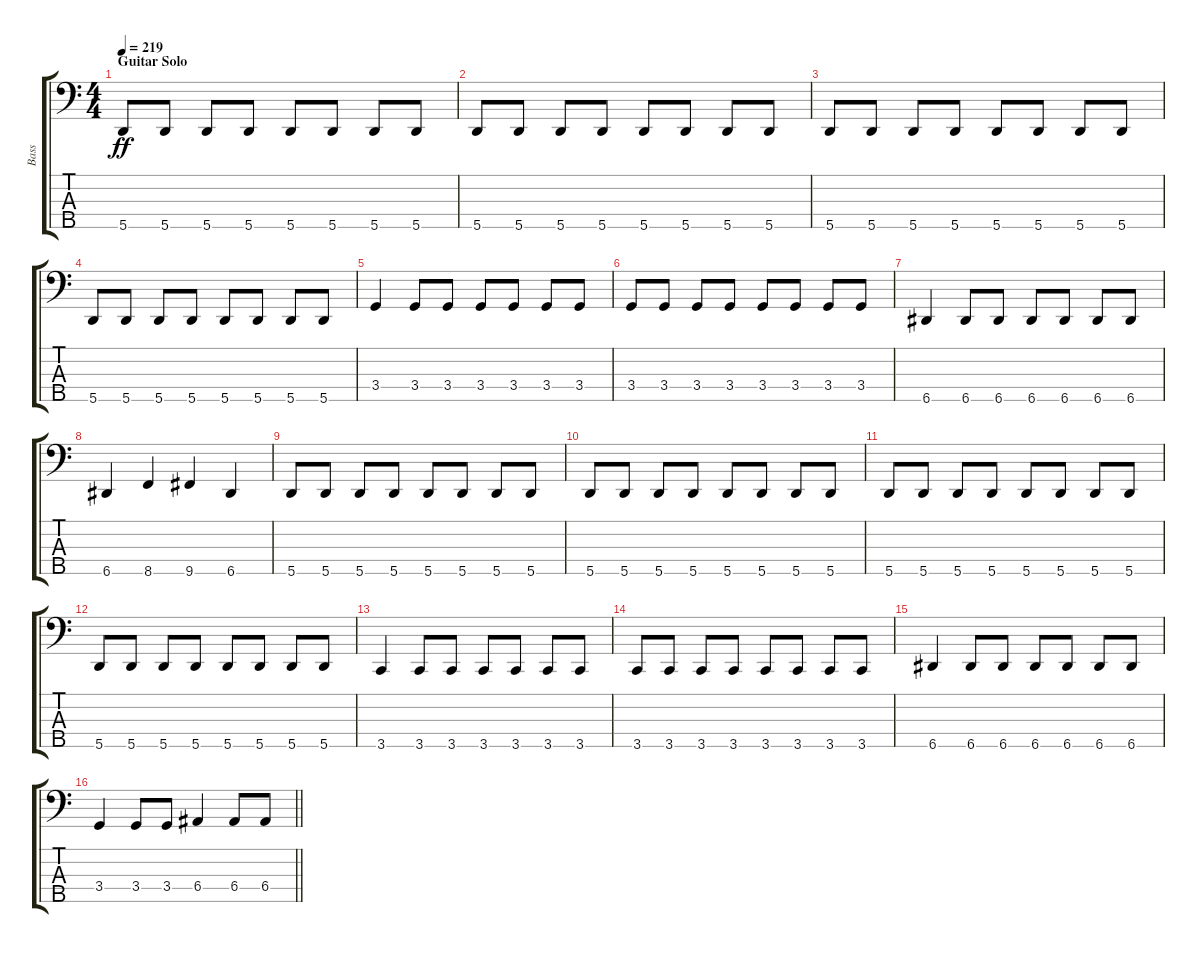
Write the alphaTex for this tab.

\track ("Bass" "Bass") {instrument electricbasspick}
\staff {score tabs}
\tuning (G2 D2 A1 E1 A0) {hide}
\ts (4 4)
\section ("" "Guitar Solo")
\tempo 219
\clef f4
\ks c
5.5.8{dy ff} 5.5.8 5.5.8 5.5.8 5.5.8 5.5.8 5.5.8 5.5.8 |
5.5.8 5.5.8 5.5.8 5.5.8 5.5.8 5.5.8 5.5.8 5.5.8 |
5.5.8 5.5.8 5.5.8 5.5.8 5.5.8 5.5.8 5.5.8 5.5.8 |
5.5.8 5.5.8 5.5.8 5.5.8 5.5.8 5.5.8 5.5.8 5.5.8 |
3.4.4 3.4.8 3.4.8 3.4.8 3.4.8 3.4.8 3.4.8 |
3.4.8 3.4.8 3.4.8 3.4.8 3.4.8 3.4.8 3.4.8 3.4.8 |
6.5.4 6.5.8 6.5.8 6.5.8 6.5.8 6.5.8 6.5.8 |
6.5.4 8.5.4 9.5.4 6.5.4 |
5.5.8 5.5.8 5.5.8 5.5.8 5.5.8 5.5.8 5.5.8 5.5.8 |
5.5.8 5.5.8 5.5.8 5.5.8 5.5.8 5.5.8 5.5.8 5.5.8 |
5.5.8 5.5.8 5.5.8 5.5.8 5.5.8 5.5.8 5.5.8 5.5.8 |
5.5.8 5.5.8 5.5.8 5.5.8 5.5.8 5.5.8 5.5.8 5.5.8 |
3.5.4 3.5.8 3.5.8 3.5.8 3.5.8 3.5.8 3.5.8 |
3.5.8 3.5.8 3.5.8 3.5.8 3.5.8 3.5.8 3.5.8 3.5.8 |
6.5.4 6.5.8 6.5.8 6.5.8 6.5.8 6.5.8 6.5.8 |
\barLineRight lightlight
3.4.4 3.4.8 3.4.8 6.4.4 6.4.8 6.4.8
